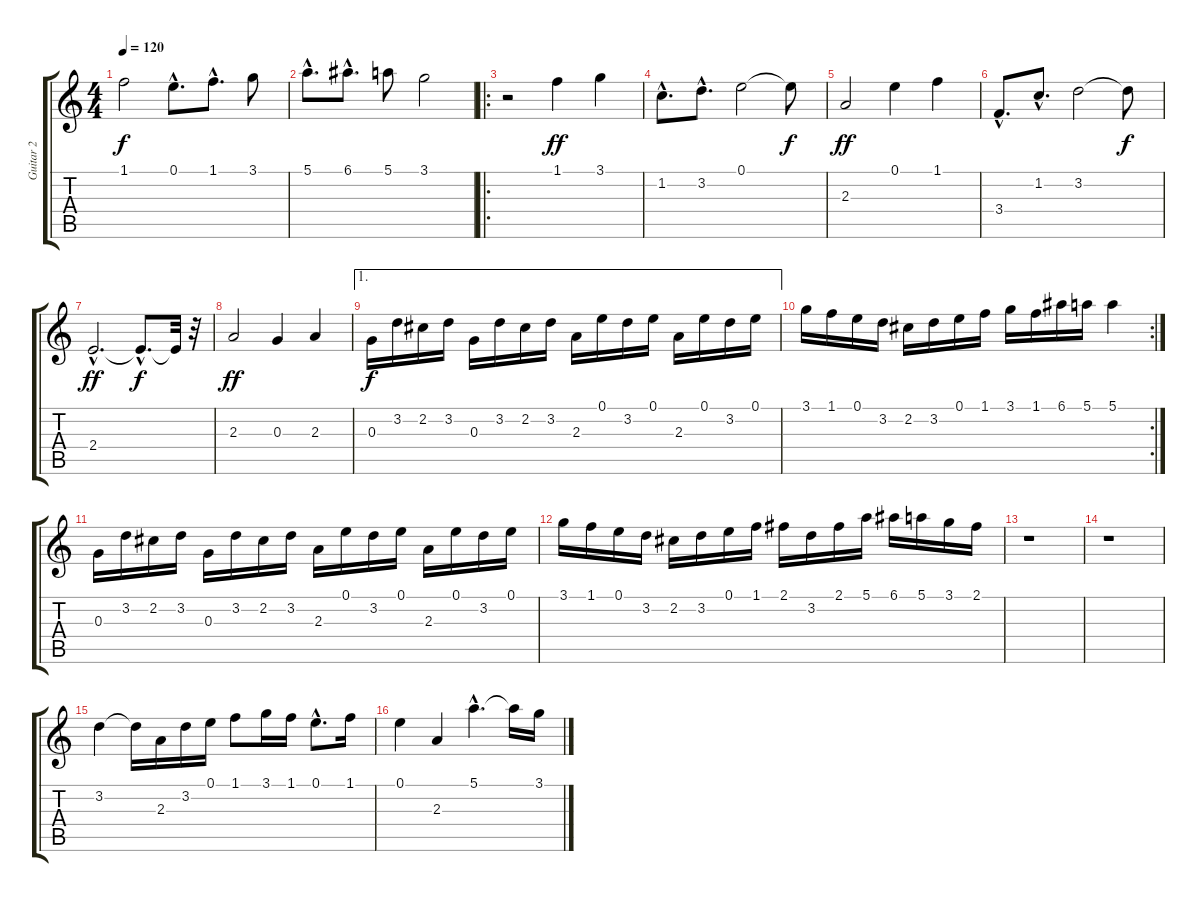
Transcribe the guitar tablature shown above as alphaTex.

\track ("Guitar 2" "Guitar 2") {instrument distortionguitar}
\staff {score tabs}
\tuning (E4 B3 G3 D3 A2 E2) {hide}
\ts (4 4)
\tempo 120
\clef g2
\ks c
1.1.2{dy f} 0.1{hac}.8{d} 1.1{hac}.8{d} 3.1.8 |
5.1{hac}.8{d} 6.1{hac}.8{d} 5.1.8 3.1.2 |
\ro
r.2 1.1.4{dy ff} 3.1.4 |
1.2{hac}.8{d} 3.2{hac}.8{d} 0.1.2 0.1{t}.8{dy f} |
2.3.2{dy ff} 0.1.4 1.1.4 |
3.4{hac}.8{d} 1.2{hac}.8{d} 3.2.2 3.2{t}.8{dy f} |
2.4{hac}.2{d dy ff} 2.4{hac t}.8{d dy f} 2.4{t}.32 r.32 |
2.3.2{dy ff} 0.3.4 2.3.4 |
\ae 1
0.3.16{dy f} 3.2.16 2.2.16 3.2.16 0.3.16 3.2.16 2.2.16 3.2.16 2.3.16 0.1.16 3.2.16 0.1.16 2.3.16 0.1.16 3.2.16 0.1.16 |
\rc 2
3.1.16 1.1.16 0.1.16 3.2.16 2.2.16 3.2.16 0.1.16 1.1.16 3.1.16 1.1.16 6.1.16 5.1.16 5.1.4 |
0.3.16 3.2.16 2.2.16 3.2.16 0.3.16 3.2.16 2.2.16 3.2.16 2.3.16 0.1.16 3.2.16 0.1.16 2.3.16 0.1.16 3.2.16 0.1.16 |
3.1.16 1.1.16 0.1.16 3.2.16 2.2.16 3.2.16 0.1.16 1.1.16 2.1.16 3.2.16 2.1.16 5.1.16 6.1.16 5.1.16 3.1.16 2.1.16 |
r.1 |
r.1 |
3.2.4 3.2{t}.16 2.3.16 3.2.16 0.1.16 1.1.8 3.1.16 1.1.16 0.1{hac}.8{d} 1.1.16 |
0.1.4 2.3.4 5.1{hac}.4{d} 5.1{t}.16 3.1.16
